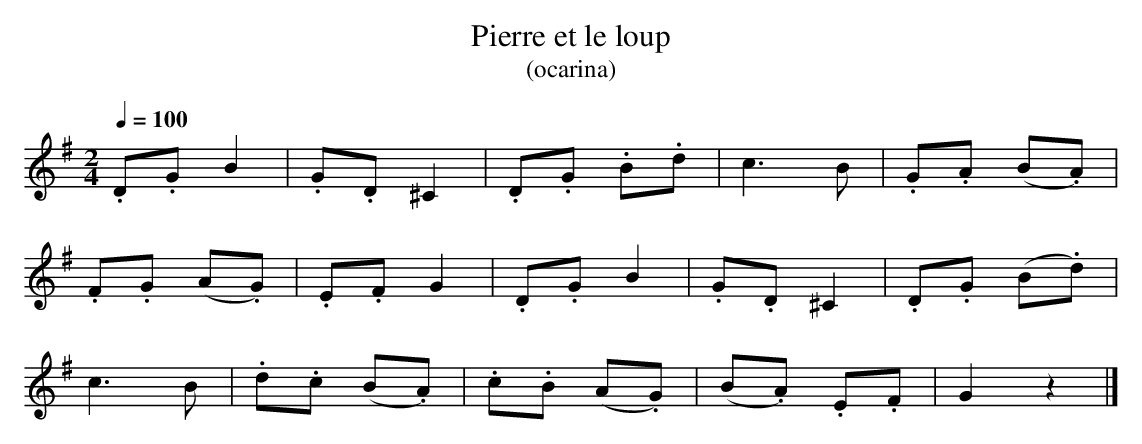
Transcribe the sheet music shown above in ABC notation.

X:1
T:Pierre et le loup
T: (ocarina)
M:2/4
L:1/8
Q:1/4=100
K:G
.D.G B2|.G.D ^C2|.D.G .B.d|c3 B|.G.A (B.A)|
.F.G (A.G)|.E.F G2|.D.G B2|.G.D ^C2|.D.G (B.d)|
c3 B|.d.c (B.A)|.c.B (A.G)|(B.A) .E.F|G2 z2|]
